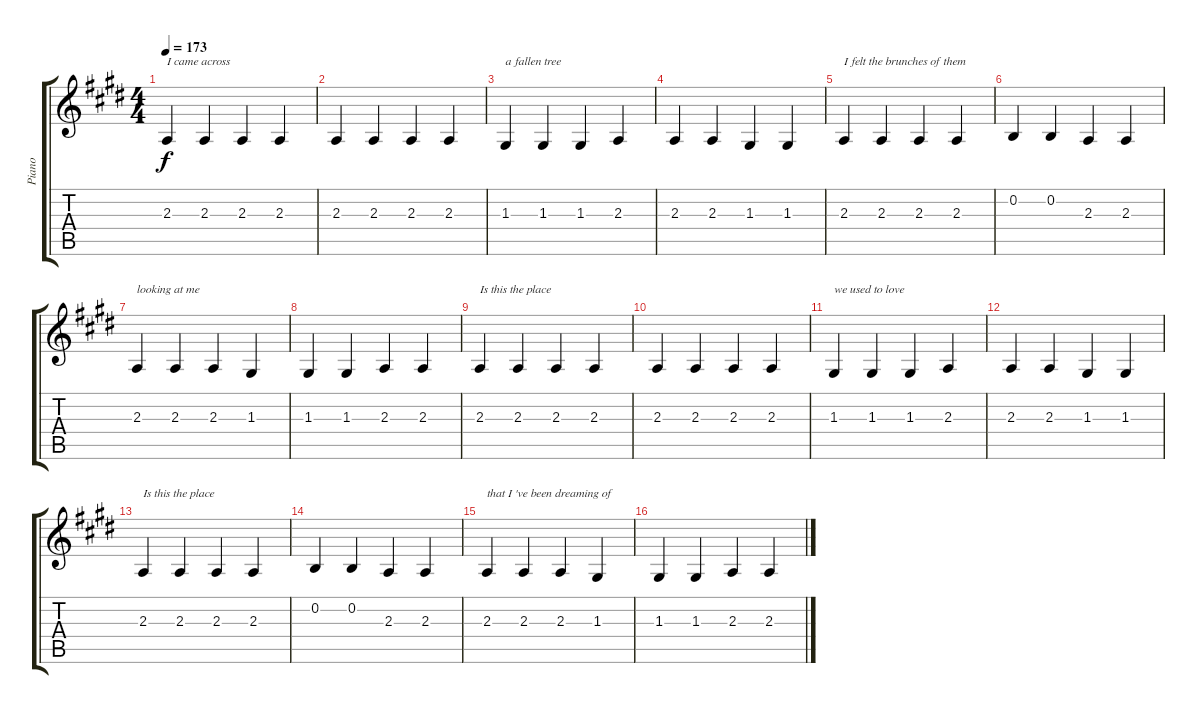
\track ("Piano" "Piano") {instrument acousticgrandpiano}
\staff {score tabs}
\tuning (E4 B3 G3 D3 A2 E2) {hide}
\ts (4 4)
\tempo 173
\clef g2
\ks e
2.3.4{txt "I came across" dy f} 2.3.4 2.3.4 2.3.4 |
2.3.4 2.3.4 2.3.4 2.3.4 |
1.3.4{txt "a fallen tree"} 1.3.4 1.3.4 2.3.4 |
2.3.4 2.3.4 1.3.4 1.3.4 |
2.3.4{txt "I felt the brunches of them"} 2.3.4 2.3.4 2.3.4 |
0.2.4 0.2.4 2.3.4 2.3.4 |
2.3.4{txt "looking at me"} 2.3.4 2.3.4 1.3.4 |
1.3.4 1.3.4 2.3.4 2.3.4 |
2.3.4{txt "Is this the place"} 2.3.4 2.3.4 2.3.4 |
2.3.4 2.3.4 2.3.4 2.3.4 |
1.3.4{txt "we used to love"} 1.3.4 1.3.4 2.3.4 |
2.3.4 2.3.4 1.3.4 1.3.4 |
2.3.4{txt "Is this the place"} 2.3.4 2.3.4 2.3.4 |
0.2.4 0.2.4 2.3.4 2.3.4 |
2.3.4{txt "that I 've been dreaming of"} 2.3.4 2.3.4 1.3.4 |
1.3.4 1.3.4 2.3.4 2.3.4
